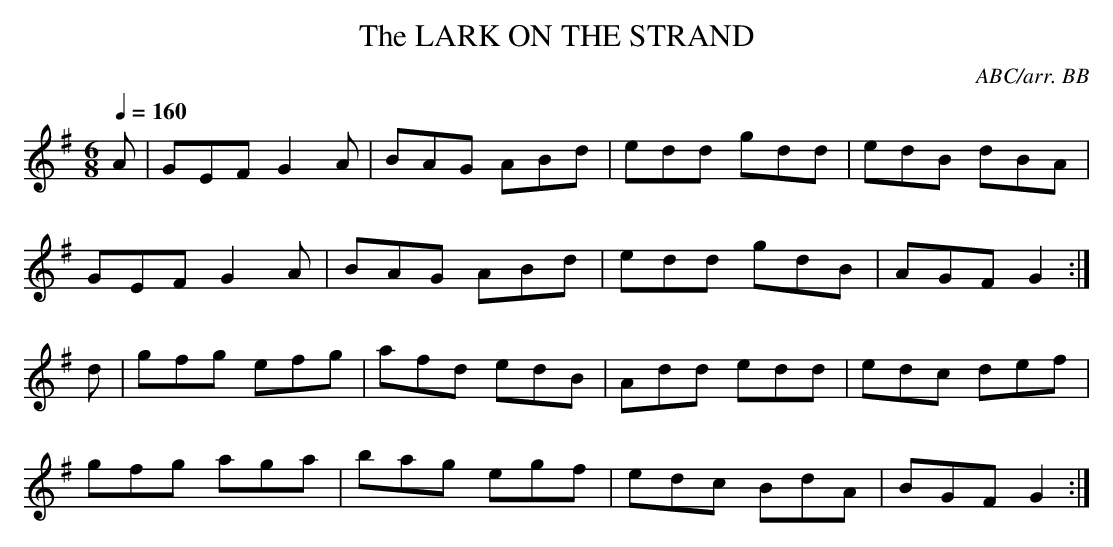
X:1
T:LARK ON THE STRAND, The
C:ABC/arr. BB
Q:1/4=160
L:1/8
M:6/8
K:G
A|GEF G2A|BAG ABd|edd gdd|edB dBA|
GEF G2A|BAG ABd|edd gdB|AGF G2:|
d|gfg efg|afd edB|Add edd|edc def|
gfg aga|bag egf|edc BdA|BGF G2:|
